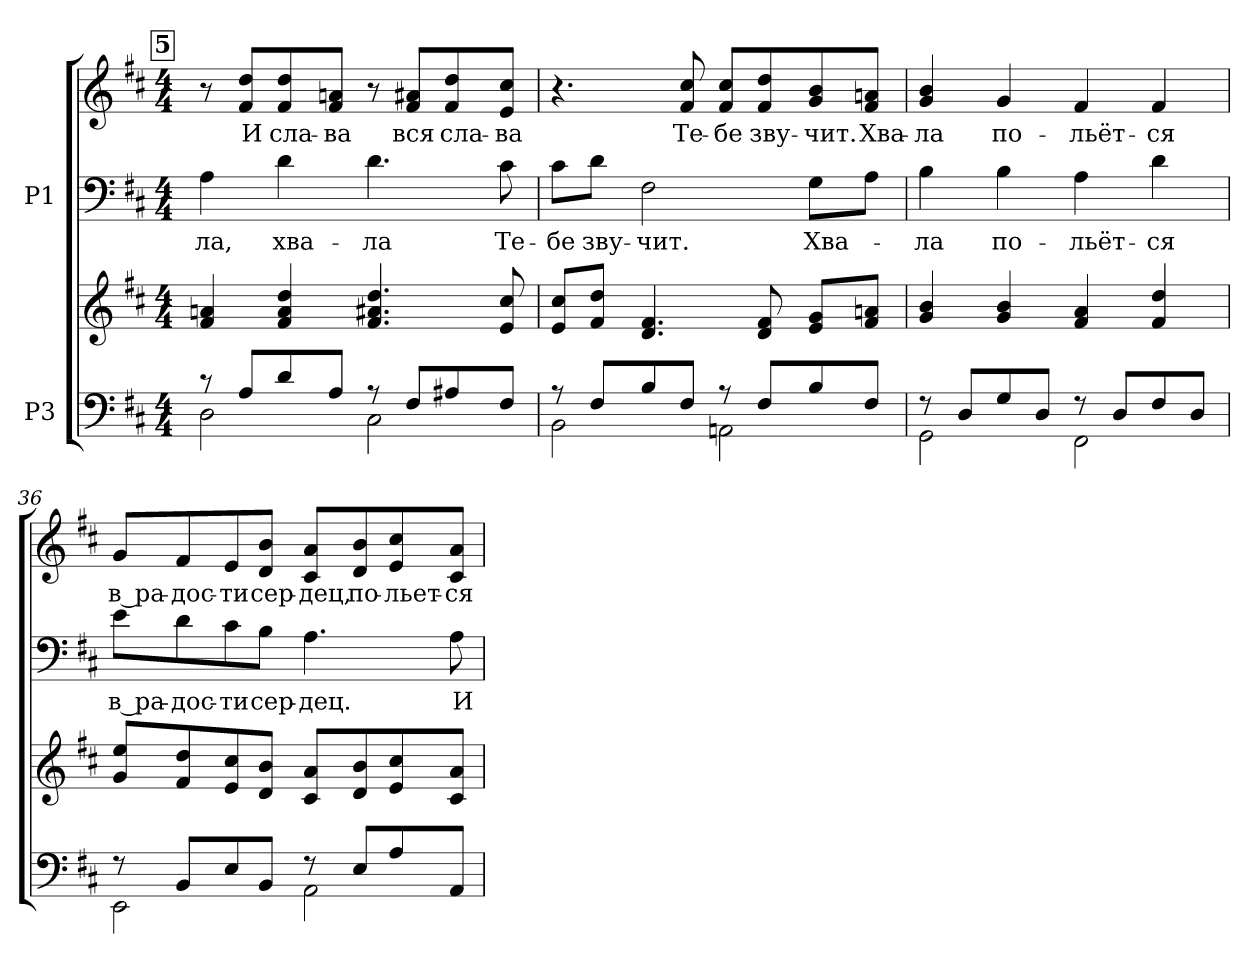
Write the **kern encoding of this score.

**kern	**kern	**kern	**text	**kern	**text
*part2	*part2	*part1	*part1	*part1	*part1
*staff4	*staff3	*staff2	*staff2	*staff1	*staff1
*I"P3	*	*I"P1	*	*	*
!!LO:LB:g=z
*clefF4	*clefG2	*clefF4	*	*clefG2	*
*k[f#c#]	*k[f#c#]	*k[f#c#]	*	*k[f#c#]	*
*b:	*b:	*b:	*	*b:	*
*M4/4	*M4/4	*M4/4	*	*M4/4	*
!!LO:REH:place=s1:color=#000000:enc=box:fs=14.5719:t=5
=33	=33	=33	=33	=33	=33
*^	*	*	*	*	*
!	!	!	!	!LO:LY:a:color=#000000	!	!
8r	2Di\	4f#i/ 4ani	4Ai\	-ла,	8r	.
!	!	!	!	!	!	!LO:LY:b:color=#000000
8Ai/L	.	.	.	.	8f#i/ 8ddiL	И
!	!	!	!	!LO:LY:a:color=#000000	!	!
!	!	!	!	!	!	!LO:LY:b:color=#000000
8di/	.	4f#i/ 4ai 4ddi	4di\	хва-	8f#i/ 8ddi	сла-
!	!	!	!	!	!	!LO:LY:b:color=#000000
8Ai/J	.	.	.	.	8f#i/ 8aniJ	-ва
!	!	!	!	!LO:LY:a:color=#000000	!	!
8r	2C#i\	4.f#i/ 4.a#Xi 4.ddi	4.di\	-ла	8r	.
!	!	!	!	!	!	!LO:LY:b:color=#000000
8F#i/L	.	.	.	.	8f#i/ 8a#XiL	вся
!	!	!	!	!	!	!LO:LY:b:color=#000000
8A#Xi/	.	.	.	.	8f#i/ 8ddi	сла-
!	!	!	!	!LO:LY:a:color=#000000	!	!
!	!	!	!	!	!	!LO:LY:b:color=#000000
8F#i/J	.	8ei/ 8cc#i	8c#i\	Те-	8ei/ 8cc#iJ	-ва
=34	=34	=34	=34	=34	=34	=34
!	!	!	!	!LO:LY:a:color=#000000	!	!
8r	2BBi\	8ei/ 8cc#iL	8c#i\L	-бе	4.r	.
!	!	!	!	!LO:LY:a:color=#000000	!	!
8F#i/L	.	8f#i/ 8ddiJ	8di\J	зву-	.	.
!	!	!	!	!LO:LY:a:color=#000000	!	!
8Bi/	.	4.di/ 4.f#i	2F#i\	-чит.	.	.
!	!	!	!	!	!	!LO:LY:b:color=#000000
8F#i/J	.	.	.	.	8f#i/ 8cc#i	Те-
!	!	!	!	!	!	!LO:LY:b:color=#000000
8r	2AAni\	.	.	.	8f#i/ 8cc#iL	-бе
!	!	!	!	!	!	!LO:LY:b:color=#000000
8F#i/L	.	8di/ 8f#i	.	.	8f#i/ 8ddi	зву-
!	!	!	!	!LO:LY:a:color=#000000	!	!
!	!	!	!	!	!	!LO:LY:b:color=#000000
8Bi/	.	8ei/ 8giL	8Gi\L	Хва-	8gi/ 8bi	-чит.
!	!	!	!	!	!	!LO:LY:b:color=#000000
8F#i/J	.	8f#i/ 8aniJ	8Ai\J	.	8f#i/ 8aniJ	Хва-
=35	=35	=35	=35	=35	=35	=35
!	!	!	!	!LO:LY:a:color=#000000	!	!
!	!	!	!	!	!	!LO:LY:b:color=#000000
8r	2GGi\	4gi/ 4bi	4Bi\	-ла	4gi/ 4bi	-ла
8Di/L	.	.	.	.	.	.
!	!	!	!	!LO:LY:a:color=#000000	!	!
!	!	!	!	!	!	!LO:LY:b:color=#000000
8Gi/	.	4gi/ 4bi	4Bi\	по-	4gi/	по-
8Di/J	.	.	.	.	.	.
!	!	!	!	!LO:LY:a:color=#000000	!	!
!	!	!	!	!	!	!LO:LY:b:color=#000000
8r	2FF#i\	4f#i/ 4ai	4Ai\	-льёт-	4f#i/	-льёт-
8Di/L	.	.	.	.	.	.
!	!	!	!	!LO:LY:a:color=#000000	!	!
!	!	!	!	!	!	!LO:LY:b:color=#000000
8F#i/	.	4f#i/ 4ddi	4di\	-ся	4f#i/	-ся
8Di/J	.	.	.	.	.	.
!!LO:PB:g=z
=36	=36	=36	=36	=36	=36	=36
!	!	!	!	!LO:LY:a:color=#000000	!	!
!	!	!	!	!	!	!LO:LY:b:color=#000000
8r	2EEi\	8gi/ 8eeiL	8ei\L	в ра-	8gi/L	в ра-
!	!	!	!	!LO:LY:a:color=#000000	!	!
!	!	!	!	!	!	!LO:LY:b:color=#000000
8BBi/L	.	8f#i/ 8ddi	8di\	-дос-	8f#i/	-дос-
!	!	!	!	!LO:LY:a:color=#000000	!	!
!	!	!	!	!	!	!LO:LY:b:color=#000000
8Ei/	.	8ei/ 8cc#i	8c#i\	-ти	8ei/	-ти
!	!	!	!	!LO:LY:a:color=#000000	!	!
!	!	!	!	!	!	!LO:LY:b:color=#000000
8BBi/J	.	8di/ 8biJ	8Bi\J	сер-	8di/ 8biJ	сер-
!	!	!	!	!LO:LY:a:color=#000000	!	!
!	!	!	!	!	!	!LO:LY:b:color=#000000
8r	2AAi\	8c#i/ 8aiL	4.Ai\	-дец.	8c#i/ 8aiL	-дец,
!	!	!	!	!	!	!LO:LY:b:color=#000000
8Ei/L	.	8di/ 8bi	.	.	8di/ 8bi	по-
!	!	!	!	!	!	!LO:LY:b:color=#000000
8Ai/	.	8ei/ 8cc#i	.	.	8ei/ 8cc#i	-льет-
!	!	!	!	!LO:LY:a:color=#000000	!	!
!	!	!	!	!	!	!LO:LY:b:color=#000000
8AAi/J	.	8c#i/ 8aiJ	8Ai\	И	8c#i/ 8aiJ	-ся
*v	*v	*	*	*	*	*
=	=	=	=	=	=
*-	*-	*-	*-	*-	*-
